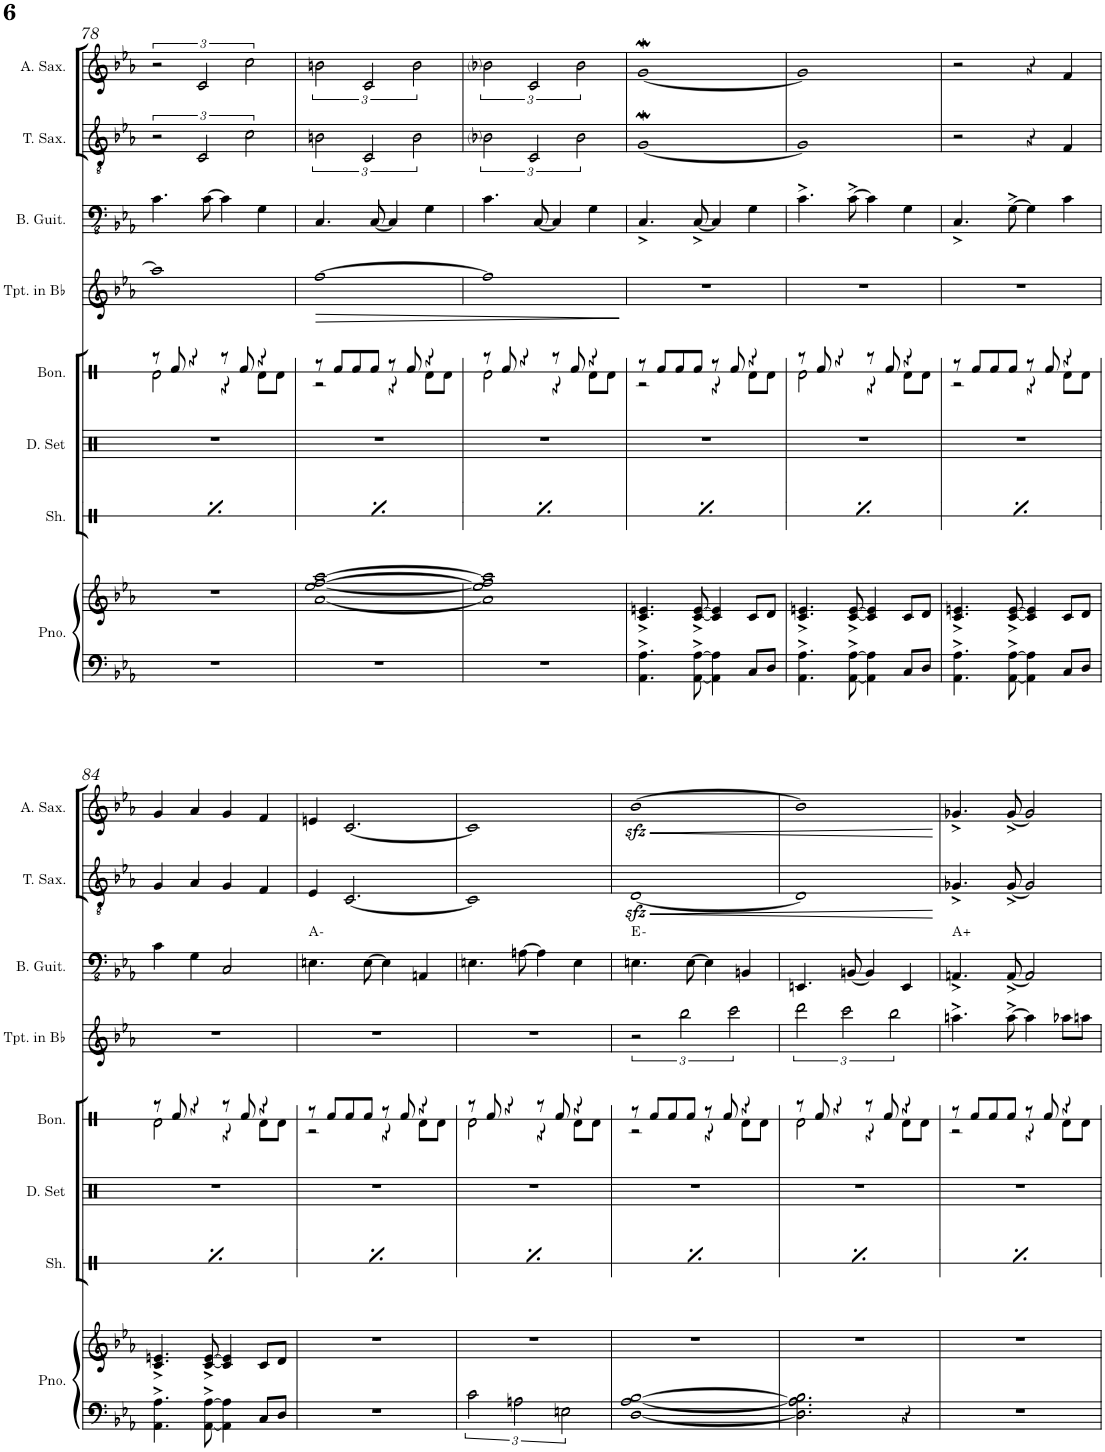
**kern	**kern	**kern	**kern	**kern	**kern	**dynam	**kern	**harte	**kern	**dynam	**kern	**dynam
*part8	*part8	*part7	*part6	*part5	*part4	*part4	*part3	*part3	*part2	*part2	*part1	*part1
*staff9	*staff8	*staff7	*staff6	*staff5	*staff4	*staff4	*staff3	*	*staff2	*staff2	*staff1	*staff1
*I"Piano	*	*I"Shaker	*I"Drumset	*I"Bongos	*I"Trumpet in Bb	*	*I"Bass Guitar	*	*I"Tenor Saxophone	*	*I"Alto Saxophone	*
*I'Pno.	*	*I'Sh.	*I'D. Set	*I'Bon.	*I'Tpt. in Bb	*	*I'B. Guit.	*	*I'T. Sax.	*	*I'A. Sax.	*
!!LO:PB:g=z
*clefF4	*clefG2	*clefX	*clefX	*clefX	*clefG2	*	*clefFv4	*	*clefGv2	*	*clefG2	*
*	*	*	*	*	*Trd1c2	*	*	*	*Trd8c14	*	*Trd5c9	*
*k[b-e-a-]	*k[b-e-a-]	*k[]	*k[]	*k[]	*k[b-e-a-]	*	*k[b-e-a-]	*	*k[b-e-a-]	*	*k[b-e-a-]	*
*M4/4	*M4/4	*M4/4	*M4/4	*M4/4	*M4/4	*	*M4/4	*	*M4/4	*	*M4/4	*
=78	=78	=78	=78	=78	=78	=78	=78	=78	=78	=78	=78	=78
*	*	*	*	*^	*	*	*	*	*	*	*	*
1r	1r	4Re/	1r	8r	2Rd\	1aa]	.	4.C\	.	3r	.	3r	.
.	.	.	.	8Rf/	.	.	.	.	.	.	.	.	.
.	.	8Re/L	.	4r	.	.	.	.	.	.	.	.	.
.	.	.	.	.	.	.	.	.	.	3C/	.	3c/	.
.	.	8Re/J	.	.	.	.	.	[8C\	.	.	.	.	.
.	.	4Re/	.	8r	4r	.	.	4C\]	.	.	.	.	.
.	.	.	.	8Rf/	.	.	.	.	.	.	.	.	.
.	.	.	.	.	.	.	.	.	.	3c\	.	3cc\	.
.	.	8Re/L	.	4r	8Rd\L	.	.	4GG\	.	.	.	.	.
.	.	8Re/J	.	.	8Rd\J	.	.	.	.	.	.	.	.
=79	=79	=79	=79	=79	=79	=79	=79	=79	=79	=79	=79	=79	=79
!	!	!	!	!	!	!	!LO:HP:b	!	!	!	!	!	!
1r	[1a- [1ee- [1ff [1aa-	4Re/	1r	8r	2r	[1ff	>	4.CC/	.	3Bn\	.	3bn\	.
.	.	.	.	8Rf/L	.	.	.	.	.	.	.	.	.
.	.	8Re/L	.	8Rf/	.	.	.	.	.	.	.	.	.
.	.	.	.	.	.	.	.	.	.	3C/	.	3c/	.
.	.	8Re/J	.	8Rf/J	.	.	.	[8CC/	.	.	.	.	.
.	.	4Re/	.	8r	4r	.	.	4CC/]	.	.	.	.	.
.	.	.	.	8Rf/	.	.	.	.	.	.	.	.	.
.	.	.	.	.	.	.	.	.	.	3B\	.	3b\	.
.	.	8Re/L	.	4r	8Rd\L	.	.	4GG\	.	.	.	.	.
.	.	8Re/J	.	.	8Rd\J	.	.	.	.	.	.	.	.
=80	=80	=80	=80	=80	=80	=80	=80	=80	=80	=80	=80	=80	=80
1r	1a-] 1ee-] 1ff] 1aa-]	4Re/	1r	8r	2Rd\	1ff]	.	4.C\	.	3B-i\	.	3b-i\	.
.	.	.	.	8Rf/	.	.	.	.	.	.	.	.	.
.	.	8Re/L	.	4r	.	.	.	.	.	.	.	.	.
.	.	.	.	.	.	.	.	.	.	3C/	.	3c/	.
.	.	8Re/J	.	.	.	.	.	[8CC/	.	.	.	.	.
.	.	4Re/	.	8r	4r	.	.	4CC/]	.	.	.	.	.
.	.	.	.	8Rf/	.	.	.	.	.	.	.	.	.
.	.	.	.	.	.	.	.	.	.	3B-\	.	3b-\	.
.	.	8Re/L	.	4r	8Rd\L	.	.	4GG\	.	.	.	.	.
.	.	8Re/J	.	.	8Rd\J	.	.	.	.	.	.	.	.
*	*	*	*	*v	*v	*	*	*	*	*	*	*	*
.	.	.	.	.	.	]	.	.	.	.	.	.
=81	=81	=81	=81	=81	=81	=81	=81	=81	=81	=81	=81	=81
*	*	*	*	*^	*	*	*	*	*	*	*	*
4.AA-\^ 4.A-\^	4.c/^ 4.en/^	4Re/	1r	8r	2r	1r	.	4.CC^/	.	[1GW	.	[1gW	.
.	.	.	.	8Rf/L	.	.	.	.	.	.	.	.	.
.	.	8Re/L	.	8Rf/	.	.	.	.	.	.	.	.	.
[8AA-\^ [8A-\^	[8c/^ [8e/^	8Re/J	.	8Rf/J	.	.	.	[8CC^/	.	.	.	.	.
4AA-\] 4A-\]	4c/] 4e/]	4Re/	.	8r	4r	.	.	4CC/]	.	.	.	.	.
.	.	.	.	8Rf/	.	.	.	.	.	.	.	.	.
8C/L	8c/L	8Re/L	.	4r	8Rd\L	.	.	4GG\	.	.	.	.	.
8D/J	8d/J	8Re/J	.	.	8Rd\J	.	.	.	.	.	.	.	.
=82	=82	=82	=82	=82	=82	=82	=82	=82	=82	=82	=82	=82	=82
4.AA-\^ 4.A-\^	4.c/^ 4.en/^	4Re/	1r	8r	2Rd\	1r	.	4.C^\	.	1G]	.	1g]	.
.	.	.	.	8Rf/	.	.	.	.	.	.	.	.	.
.	.	8Re/L	.	4r	.	.	.	.	.	.	.	.	.
[8AA-\^ [8A-\^	[8c/^ [8e/^	8Re/J	.	.	.	.	.	[8C^\	.	.	.	.	.
4AA-\] 4A-\]	4c/] 4e/]	4Re/	.	8r	4r	.	.	4C\]	.	.	.	.	.
.	.	.	.	8Rf/	.	.	.	.	.	.	.	.	.
8C/L	8c/L	8Re/L	.	4r	8Rd\L	.	.	4GG\	.	.	.	.	.
8D/J	8d/J	8Re/J	.	.	8Rd\J	.	.	.	.	.	.	.	.
=83	=83	=83	=83	=83	=83	=83	=83	=83	=83	=83	=83	=83	=83
4.AA-\^ 4.A-\^	4.c/^ 4.en/^	4Re/	1r	8r	2r	1r	.	4.CC^/	.	2r	.	2r	.
.	.	.	.	8Rf/L	.	.	.	.	.	.	.	.	.
.	.	8Re/L	.	8Rf/	.	.	.	.	.	.	.	.	.
[8AA-\^ [8A-\^	[8c/^ [8e/^	8Re/J	.	8Rf/J	.	.	.	[8GG^\	.	.	.	.	.
4AA-\] 4A-\]	4c/] 4e/]	4Re/	.	8r	4r	.	.	4GG\]	.	4r	.	4r	.
.	.	.	.	8Rf/	.	.	.	.	.	.	.	.	.
8C/L	8c/L	8Re/L	.	4r	8Rd\L	.	.	4C\	.	4F/	.	4f/	.
8D/J	8d/J	8Re/J	.	.	8Rd\J	.	.	.	.	.	.	.	.
!!LO:LB:g=z
=84	=84	=84	=84	=84	=84	=84	=84	=84	=84	=84	=84	=84	=84
4.AA-\^ 4.A-\^	4.c/^ 4.en/^	4Re/	1r	8r	2Rd\	1r	.	4C\	.	4G/	.	4g/	.
.	.	.	.	8Rf/	.	.	.	.	.	.	.	.	.
.	.	8Re/L	.	4r	.	.	.	4GG\	.	4A-/	.	4a-/	.
[8AA-\^ [8A-\^	[8c/^ [8e/^	8Re/J	.	.	.	.	.	.	.	.	.	.	.
4AA-\] 4A-\]	4c/] 4e/]	4Re/	.	8r	4r	.	.	2CC/	.	4G/	.	4g/	.
.	.	.	.	8Rf/	.	.	.	.	.	.	.	.	.
8C/L	8c/L	8Re/L	.	4r	8Rd\L	.	.	.	.	4F/	.	4f/	.
8D/J	8d/J	8Re/J	.	.	8Rd\J	.	.	.	.	.	.	.	.
=85	=85	=85	=85	=85	=85	=85	=85	=85	=85	=85	=85	=85	=85
1r	1r	4Re/	1r	8r	2r	1r	.	4.EEn\	A:min	4E-/	.	4en/	.
.	.	.	.	8Rf/L	.	.	.	.	.	.	.	.	.
.	.	8Re/L	.	8Rf/	.	.	.	.	.	[2.C/	.	[2.c/	.
.	.	8Re/J	.	8Rf/J	.	.	.	[8EE\	.	.	.	.	.
.	.	4Re/	.	8r	4r	.	.	4EE\]	.	.	.	.	.
.	.	.	.	8Rf/	.	.	.	.	.	.	.	.	.
.	.	8Re/L	.	4r	8Rd\L	.	.	4AAAn/	.	.	.	.	.
.	.	8Re/J	.	.	8Rd\J	.	.	.	.	.	.	.	.
=86	=86	=86	=86	=86	=86	=86	=86	=86	=86	=86	=86	=86	=86
3c\	1r	4Re/	1r	8r	2Rd\	1r	.	4.EEn\	.	1C]	.	1c]	.
.	.	.	.	8Rf/	.	.	.	.	.	.	.	.	.
.	.	8Re/L	.	4r	.	.	.	.	.	.	.	.	.
3An\	.	.	.	.	.	.	.	.	.	.	.	.	.
.	.	8Re/J	.	.	.	.	.	[8AAn\	.	.	.	.	.
.	.	4Re/	.	8r	4r	.	.	4AA\]	.	.	.	.	.
.	.	.	.	8Rf/	.	.	.	.	.	.	.	.	.
3En\	.	.	.	.	.	.	.	.	.	.	.	.	.
.	.	8Re/L	.	4r	8Rd\L	.	.	4EE\	.	.	.	.	.
.	.	8Re/J	.	.	8Rd\J	.	.	.	.	.	.	.	.
=87	=87	=87	=87	=87	=87	=87	=87	=87	=87	=87	=87	=87	=87
!	!	!	!	!	!	!	!	!	!	!	!LO:HP:b	!	!LO:HP:b
[1D [1A- [1B-	1r	4Re/	1r	8r	2r	3r	.	4.EEn\	E:min	[1Dzz<	<	[1b-zz<	<
.	.	.	.	8Rf/L	.	.	.	.	.	.	.	.	.
.	.	8Re/L	.	8Rf/	.	.	.	.	.	.	.	.	.
.	.	.	.	.	.	3bb-\	.	.	.	.	.	.	.
.	.	8Re/J	.	8Rf/J	.	.	.	[8EE\	.	.	.	.	.
.	.	4Re/	.	8r	4r	.	.	4EE\]	.	.	.	.	.
.	.	.	.	8Rf/	.	.	.	.	.	.	.	.	.
.	.	.	.	.	.	3ccc\	.	.	.	.	.	.	.
.	.	8Re/L	.	4r	8Rd\L	.	.	4BBBn/	.	.	.	.	.
.	.	8Re/J	.	.	8Rd\J	.	.	.	.	.	.	.	.
=88	=88	=88	=88	=88	=88	=88	=88	=88	=88	=88	=88	=88	=88
2.D\] 2.A-\] 2.B-\]	1r	4Re/	1r	8r	2Rd\	3ddd\	.	4.EEEn/	.	1D]	.	1b-]	.
.	.	.	.	8Rf/	.	.	.	.	.	.	.	.	.
.	.	8Re/L	.	4r	.	.	.	.	.	.	.	.	.
.	.	.	.	.	.	3ccc\	.	.	.	.	.	.	.
.	.	8Re/J	.	.	.	.	.	[8BBBn/	.	.	.	.	.
.	.	4Re/	.	8r	4r	.	.	4BBB/]	.	.	.	.	.
.	.	.	.	8Rf/	.	.	.	.	.	.	.	.	.
.	.	.	.	.	.	3bb-\	.	.	.	.	.	.	.
4r	.	8Re/L	.	4r	8Rd\L	.	.	4EEE/	.	.	.	.	.
.	.	8Re/J	.	.	8Rd\J	.	.	.	.	.	.	.	.
*	*	*	*	*v	*v	*	*	*	*	*	*	*	*
.	.	.	.	.	.	.	.	.	.	[	.	[
=89	=89	=89	=89	=89	=89	=89	=89	=89	=89	=89	=89	=89
*	*	*	*	*^	*	*	*	*	*	*	*	*
1r	1r	4Re/	1r	8r	2r	4.aan^\	.	4.AAAn^/	A:aug	4.G-X^/	.	4.g-X^/	.
.	.	.	.	8Rf/L	.	.	.	.	.	.	.	.	.
.	.	8Re/L	.	8Rf/	.	.	.	.	.	.	.	.	.
.	.	8Re/J	.	8Rf/J	.	[8aa^\	.	[8AAA^/	.	[8G-^/	.	[8g-^/	.
.	.	4Re/	.	8r	4r	4aa\]	.	2AAA/]	.	2G-/]	.	2g-/]	.
.	.	.	.	8Rf/	.	.	.	.	.	.	.	.	.
.	.	8Re/L	.	4r	8Rd\L	8aa-X\L	.	.	.	.	.	.	.
.	.	8Re/J	.	.	8Rd\J	8aan\J	.	.	.	.	.	.	.
*	*	*	*	*v	*v	*	*	*	*	*	*	*	*
=	=	=	=	=	=	=	=	=	=	=	=	=
*-	*-	*-	*-	*-	*-	*-	*-	*-	*-	*-	*-	*-
